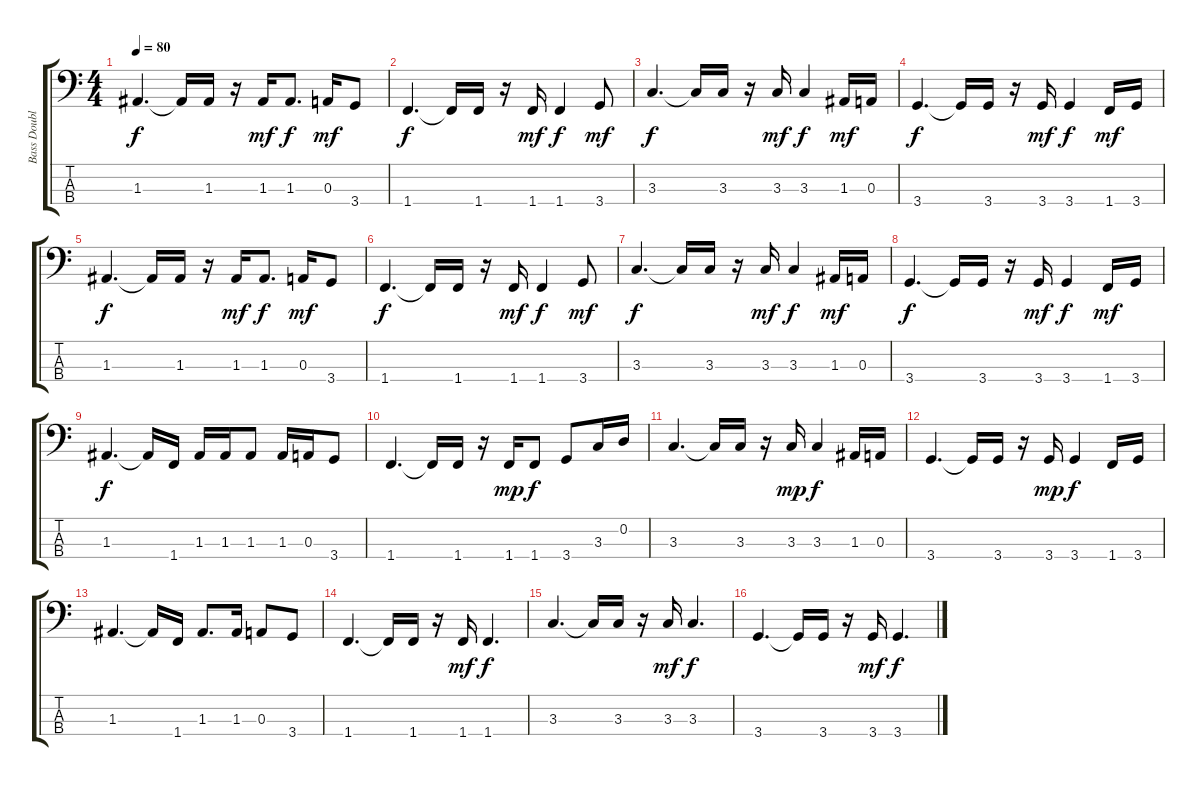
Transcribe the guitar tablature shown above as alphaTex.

\track ("Bass Double" "Bass Doubl") {instrument electricguitarmuted}
\staff {score tabs}
\tuning (G2 D2 A1 E1) {hide}
\ts (4 4)
\tempo 80
\clef f4
\ks c
1.3.4{d dy f} 1.3{t}.16 1.3.16 r.16 1.3.16{dy mf} 1.3.8{d dy f} 0.3.16{dy mf} 3.4.8 |
1.4.4{d dy f} 1.4{t}.16 1.4.16 r.16 1.4.16{dy mf} 1.4.4{dy f} 3.4.8{dy mf} |
3.3.4{d dy f} 3.3{t}.16 3.3.16 r.16 3.3.16{dy mf} 3.3.4{dy f} 1.3.16{dy mf} 0.3.16 |
3.4.4{d dy f} 3.4{t}.16 3.4.16 r.16 3.4.16{dy mf} 3.4.4{dy f} 1.4.16{dy mf} 3.4.16 |
1.3.4{d dy f} 1.3{t}.16 1.3.16 r.16 1.3.16{dy mf} 1.3.8{d dy f} 0.3.16{dy mf} 3.4.8 |
1.4.4{d dy f} 1.4{t}.16 1.4.16 r.16 1.4.16{dy mf} 1.4.4{dy f} 3.4.8{dy mf} |
3.3.4{d dy f} 3.3{t}.16 3.3.16 r.16 3.3.16{dy mf} 3.3.4{dy f} 1.3.16{dy mf} 0.3.16 |
3.4.4{d dy f} 3.4{t}.16 3.4.16 r.16 3.4.16{dy mf} 3.4.4{dy f} 1.4.16{dy mf} 3.4.16 |
1.3.4{d dy f} 1.3{t}.16 1.4.16 1.3.16 1.3.16 1.3.8 1.3.16 0.3.16 3.4.8 |
1.4.4{d} 1.4{t}.16 1.4.16 r.16 1.4.16{dy mp} 1.4.8{dy f} 3.4.8 3.3.16 0.2.16 |
3.3.4{d} 3.3{t}.16 3.3.16 r.16 3.3.16{dy mp} 3.3.4{dy f} 1.3.16 0.3.16 |
3.4.4{d} 3.4{t}.16 3.4.16 r.16 3.4.16{dy mp} 3.4.4{dy f} 1.4.16 3.4.16 |
1.3.4{d} 1.3{t}.16 1.4.16 1.3.8{d} 1.3.16 0.3.8 3.4.8 |
1.4.4{d} 1.4{t}.16 1.4.16 r.16 1.4.16{dy mf} 1.4.4{d dy f} |
3.3.4{d} 3.3{t}.16 3.3.16 r.16 3.3.16{dy mf} 3.3.4{d dy f} |
3.4.4{d} 3.4{t}.16 3.4.16 r.16 3.4.16{dy mf} 3.4.4{d dy f}
